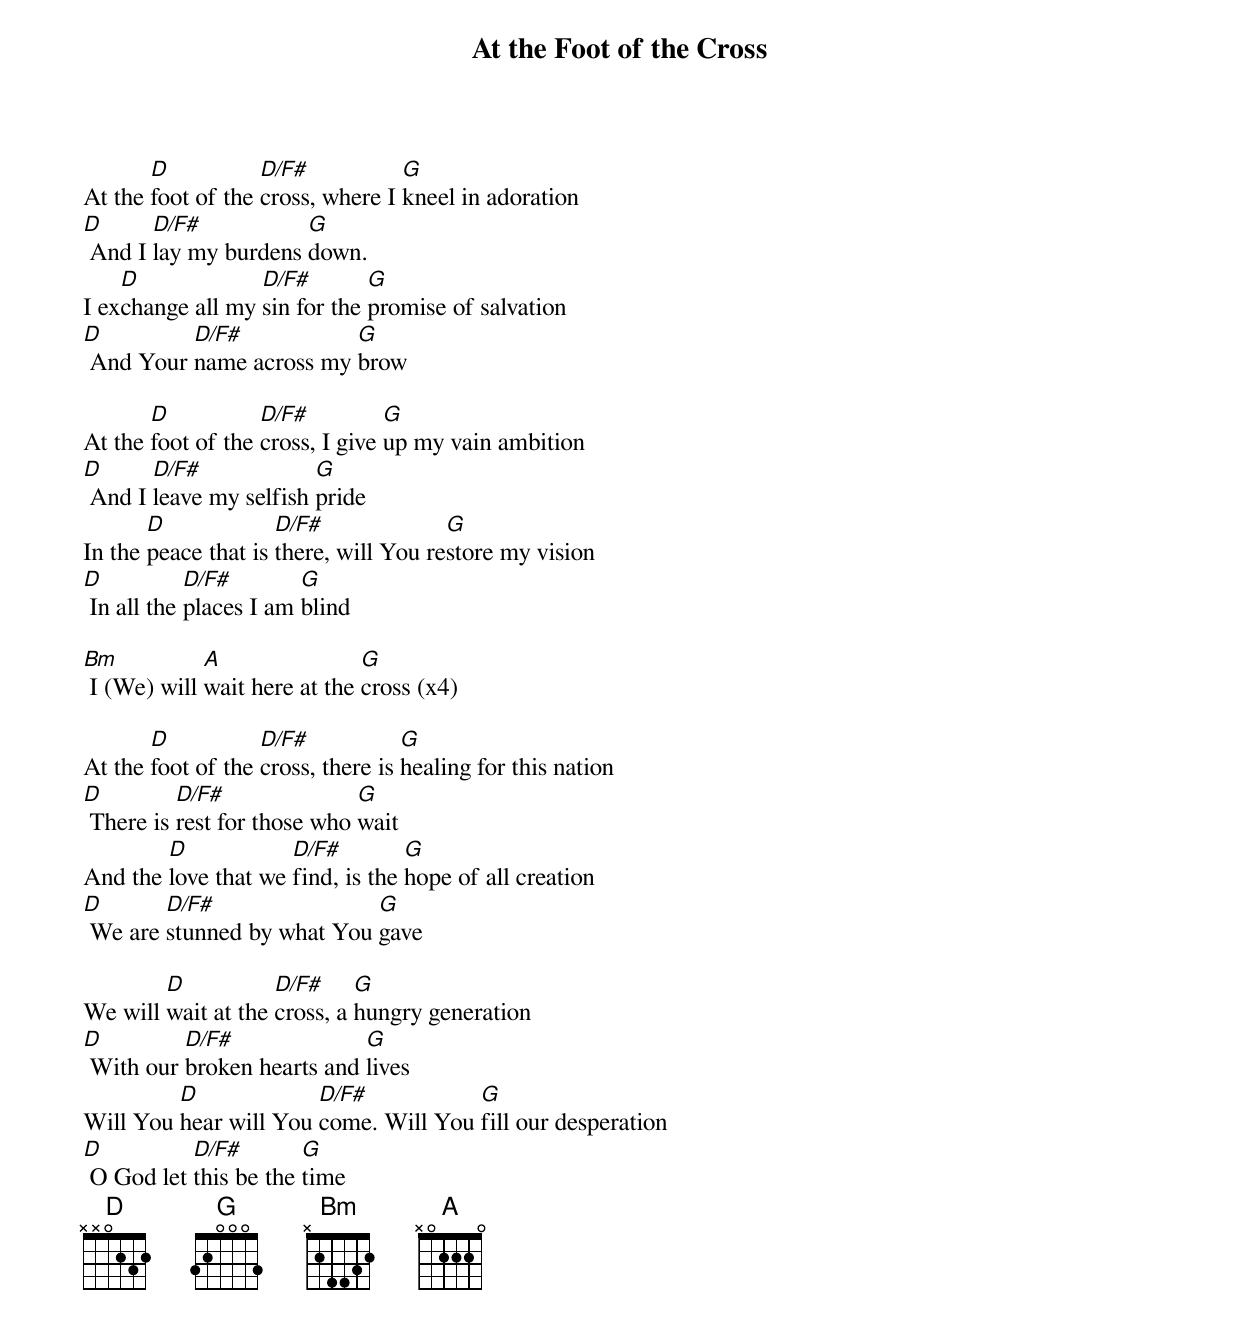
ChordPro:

{title: At the Foot of the Cross}
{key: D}
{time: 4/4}
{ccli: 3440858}
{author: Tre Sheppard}
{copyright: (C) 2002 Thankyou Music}

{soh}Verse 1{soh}
At the [D]foot of the [D/F#]cross, where I [G]kneel in adoration
[D] And I [D/F#]lay my burdens [G]down.
I ex[D]change all my [D/F#]sin for the [G]promise of salvation
[D] And Your [D/F#]name across my [G]brow

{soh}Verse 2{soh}
At the [D]foot of the [D/F#]cross, I give [G]up my vain ambition
[D] And I [D/F#]leave my selfish [G]pride
In the [D]peace that is [D/F#]there, will You re[G]store my vision
[D] In all the [D/F#]places I am [G]blind

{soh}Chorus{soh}
[Bm] I (We) will [A]wait here at the [G]cross (x4)

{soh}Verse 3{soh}
At the [D]foot of the [D/F#]cross, there is [G]healing for this nation
[D] There is [D/F#]rest for those who [G]wait
And the [D]love that we [D/F#]find, is the [G]hope of all creation
[D] We are [D/F#]stunned by what You [G]gave

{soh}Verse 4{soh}
We will [D]wait at the [D/F#]cross, a [G]hungry generation
[D] With our [D/F#]broken hearts and [G]lives
Will You [D]hear will You [D/F#]come. Will You [G]fill our desperation
[D] O God let [D/F#]this be the [G]time
